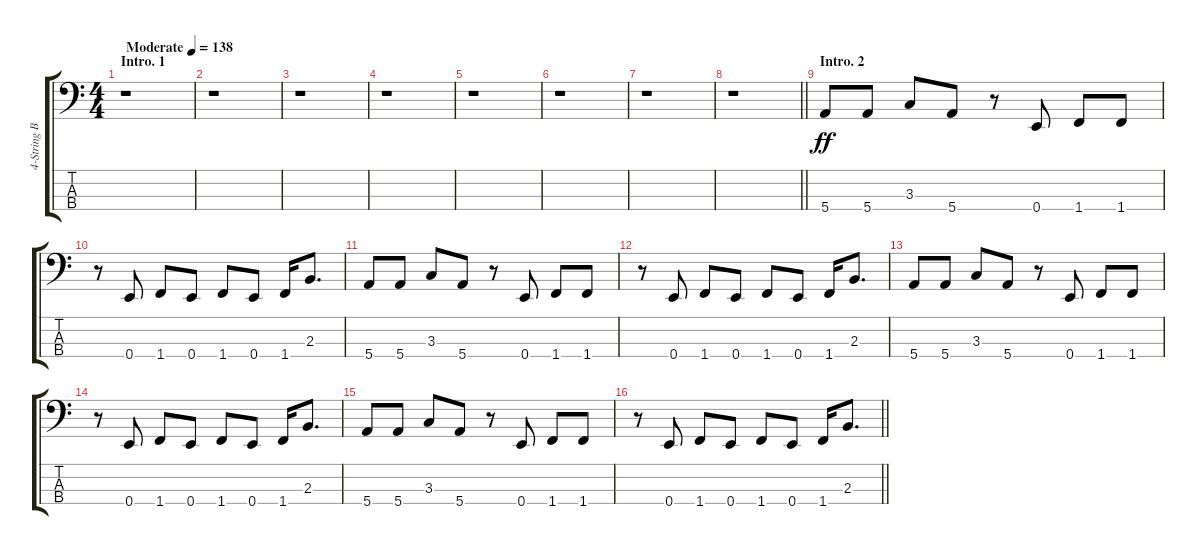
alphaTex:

\track ("4-String Bass" "4-String B") {mute instrument electricbasspick}
\staff {score tabs}
\tuning (G2 D2 A1 E1) {hide}
\ts (4 4)
\section ("" "Intro. 1")
\tempo (138 "Moderate")
\clef f4
\ks c
r.1{dy ff instrument electricbasspick} |
r.1 |
r.1 |
r.1 |
r.1 |
r.1 |
r.1 |
\barLineRight lightlight
r.1 |
\section ("" "Intro. 2")
5.4.8 5.4.8 3.3.8 5.4.8 r.8 0.4.8 1.4.8 1.4.8 |
r.8 0.4.8 1.4.8 0.4.8 1.4.8 0.4.8 1.4.16 2.3.8{d} |
5.4.8 5.4.8 3.3.8 5.4.8 r.8 0.4.8 1.4.8 1.4.8 |
r.8 0.4.8 1.4.8 0.4.8 1.4.8 0.4.8 1.4.16 2.3.8{d} |
5.4.8 5.4.8 3.3.8 5.4.8 r.8 0.4.8 1.4.8 1.4.8 |
r.8 0.4.8 1.4.8 0.4.8 1.4.8 0.4.8 1.4.16 2.3.8{d} |
5.4.8 5.4.8 3.3.8 5.4.8 r.8 0.4.8 1.4.8 1.4.8 |
\barLineRight lightlight
r.8 0.4.8 1.4.8 0.4.8 1.4.8 0.4.8 1.4.16 2.3.8{d}
